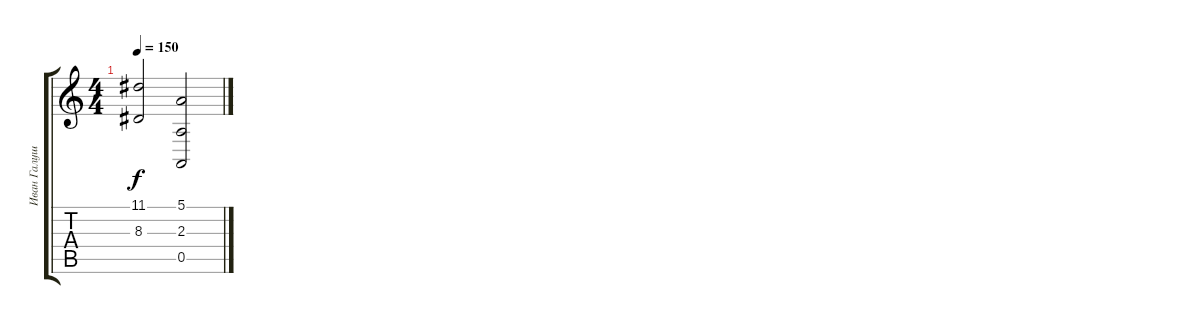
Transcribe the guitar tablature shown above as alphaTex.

\track ("Иван Галушко" "Иван Галуш") {instrument trombone}
\staff {score tabs}
\tuning (E4 B3 G3 D3 A2 E2) {hide}
\ts (4 4)
\tempo 150
\clef g2
\ks c
(11.1 8.3).2{dy f} (5.1 2.3 0.5).2
